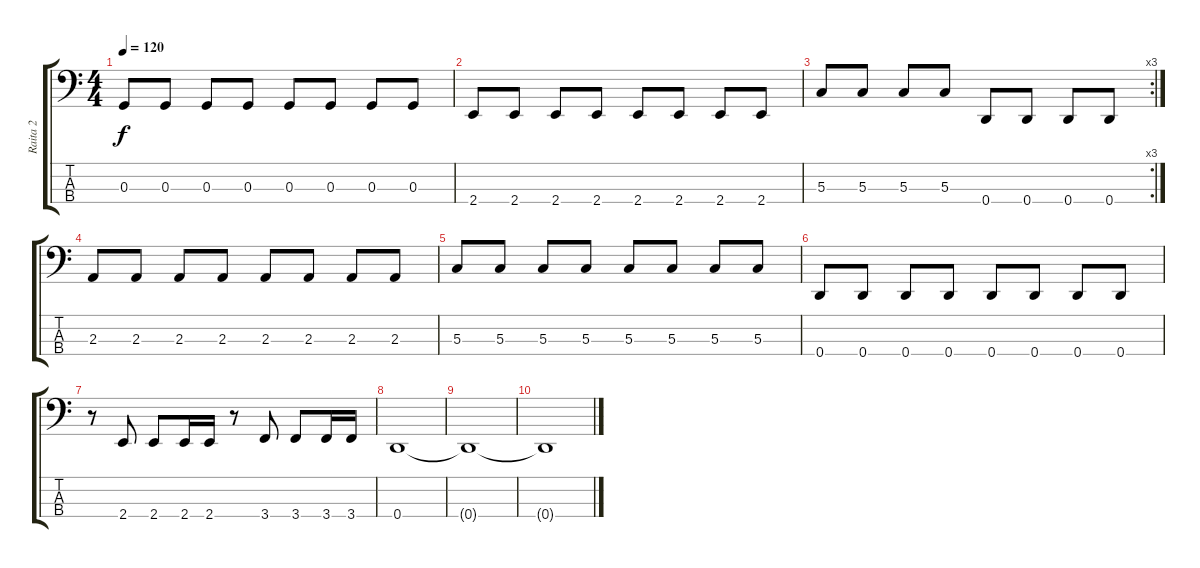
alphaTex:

\track ("Raita 2" "Raita 2") {instrument electricbassfinger}
\staff {score tabs}
\tuning (F2 C2 G1 D1) {hide}
\ts (4 4)
\tempo 120
\clef f4
\ks c
0.3.8{dy f} 0.3.8 0.3.8 0.3.8 0.3.8 0.3.8 0.3.8 0.3.8 |
2.4.8 2.4.8 2.4.8 2.4.8 2.4.8 2.4.8 2.4.8 2.4.8 |
\rc 3
5.3.8 5.3.8 5.3.8 5.3.8 0.4.8 0.4.8 0.4.8 0.4.8 |
2.3.8 2.3.8 2.3.8 2.3.8 2.3.8 2.3.8 2.3.8 2.3.8 |
5.3.8 5.3.8 5.3.8 5.3.8 5.3.8 5.3.8 5.3.8 5.3.8 |
0.4.8 0.4.8 0.4.8 0.4.8 0.4.8 0.4.8 0.4.8 0.4.8 |
r.8 2.4.8 2.4.8 2.4.16 2.4.16 r.8 3.4.8 3.4.8 3.4.16 3.4.16 |
0.4.1 |
0.4{t}.1 |
0.4{t}.1
